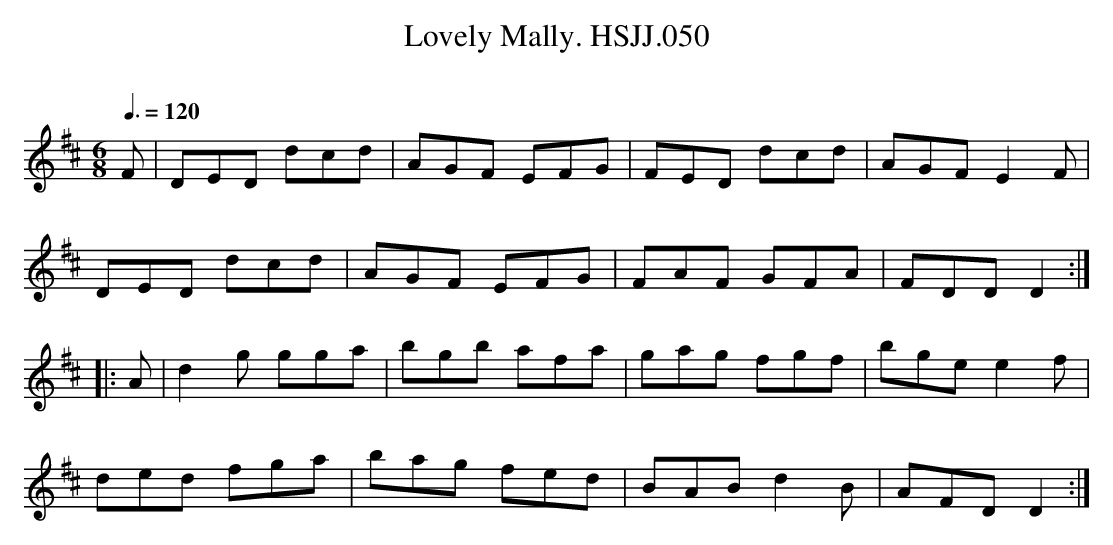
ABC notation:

X:1
T:Lovely Mally. HSJJ.050
M:6/8
L:1/8
Q:3/8=120
O:
K:D
F|DED dcd|AGF EFG|FED dcd|AGF E2F|
DED dcd|AGF EFG|FAF GFA|FDDD2:|
|:A|d2g gga|bgb afa|gag fgf|bgee2f|
ded fga|bag fed|BABd2B|AFDD2:|
